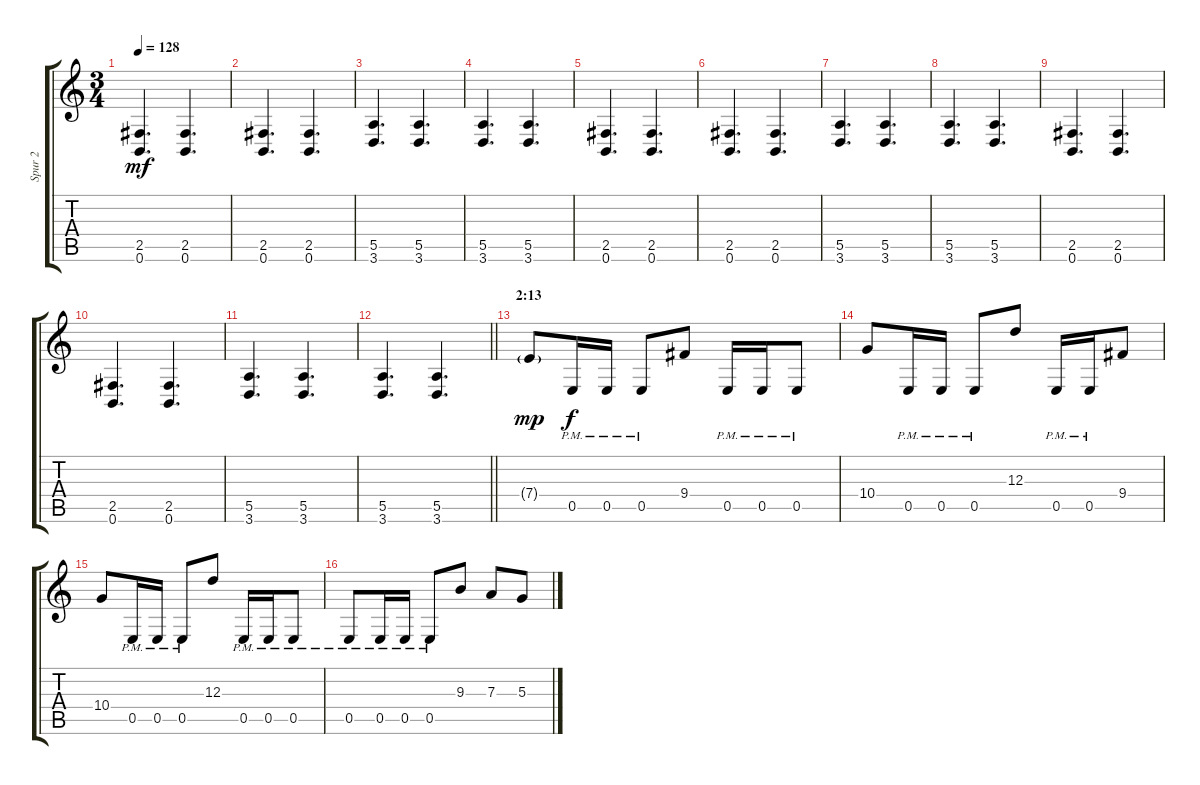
\track ("Spur 2" "Spur 2") {instrument distortionguitar}
\staff {score tabs}
\tuning (B3 Gb3 D3 A2 E2 B1) {hide}
\ts (3 4)
\tempo 128
\clef g2
\ks c
(2.5 0.6).4{d dy mf} (2.5 0.6).4{d} |
(2.5 0.6).4{d} (2.5 0.6).4{d} |
(5.5 3.6).4{d} (5.5 3.6).4{d} |
(5.5 3.6).4{d} (5.5 3.6).4{d} |
(2.5 0.6).4{d} (2.5 0.6).4{d} |
(2.5 0.6).4{d} (2.5 0.6).4{d} |
(5.5 3.6).4{d} (5.5 3.6).4{d} |
(5.5 3.6).4{d} (5.5 3.6).4{d} |
(2.5 0.6).4{d} (2.5 0.6).4{d} |
(2.5 0.6).4{d} (2.5 0.6).4{d} |
(5.5 3.6).4{d} (5.5 3.6).4{d} |
\barLineRight lightlight
(5.5 3.6).4{d} (5.5 3.6).4{d} |
\section ("" "2:13")
7.4{g}.8{dy mp balance 3} 0.5{pm}.16{dy f} 0.5{pm}.16 0.5{pm}.8 9.4.8 0.5{pm}.16 0.5{pm}.16 0.5{pm}.8 |
10.4.8 0.5{pm}.16 0.5{pm}.16 0.5{pm}.8 12.3.8 0.5{pm}.16 0.5{pm}.16 9.4.8 |
10.4.8 0.5{pm}.16 0.5{pm}.16 0.5{pm}.8 12.3.8 0.5{pm}.16 0.5{pm}.16 0.5{pm}.8 |
0.5{pm}.8 0.5{pm}.16 0.5{pm}.16 0.5{pm}.8 9.3.8 7.3.8 5.3.8
